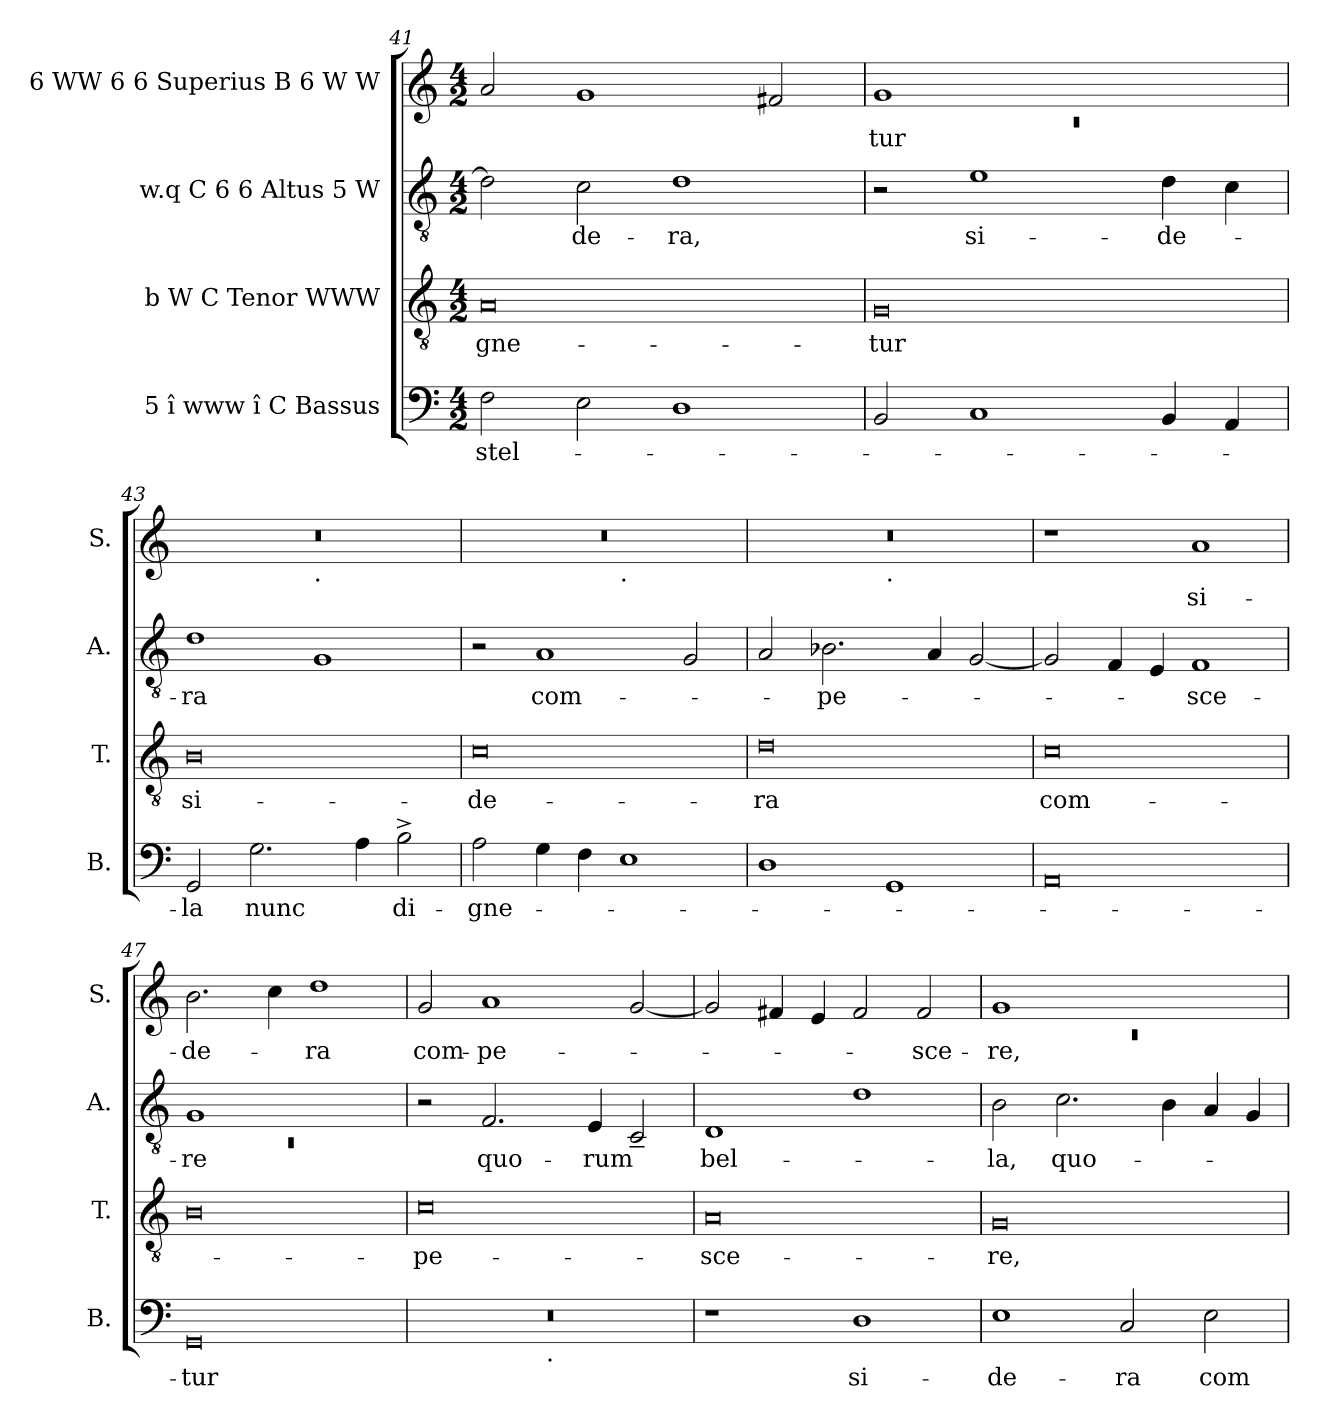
**kern	**text	**kern	**text	**kern	**text	**kern	**text
*part4	*part4	*part3	*part3	*part2	*part2	*part1	*part1
*staff4	*staff4	*staff3	*staff3	*staff2	*staff2	*staff1	*staff1
*I"5 î www î C Bassus	*	*I"b W C Tenor WWW	*	*I"w.q C 6 6 Altus 5 W	*	*I"6 WW 6 6 Superius B 6 W W	*
*I'B.	*	*I'T.	*	*I'A.	*	*I'S.	*
*clefF4	*	*clefGv2	*	*clefGv2	*	*clefG2	*
*k[]	*	*k[]	*	*k[]	*	*k[]	*
*C:	*	*C:	*	*C:	*	*C:	*
*M4/2	*	*M4/2	*	*M4/2	*	*M4/2	*
=41	=41	=41	=41	=41	=41	=41	=41
!	!LO:LY:b	!	!LO:LY:b	!	!	!	!
2F\	stel-	0A	-gne-	2d\]	.	2a/	.
!	!	!	!	!	!LO:LY:b	!	!
2E\	.	.	.	2c\	-de-	1g	.
!	!	!	!	!	!LO:LY:b	!	!
1D	.	.	.	1d	-ra,	.	.
.	.	.	.	.	.	2f#/	.
!!LO:LB:g=z
=42	=42	=42	=42	=42	=42	=42	=42
*	*	*	*	*	*	*^	*
!	!	!	!LO:LY:b	!	!	!	!LO:N:vis=1	!LO:LY:b
2BB/	.	0G	-tur	2r	.	1g	0rc	-tur
!	!	!	!	!	!LO:LY:b	!	!	!
1C	.	.	.	1e	si-	.	.	.
.	.	.	.	.	.	1ryy	.	.
!	!	!	!	!	!LO:LY:b	!	!	!
4BB/	.	.	.	4d\	-de-	.	.	.
4AA/	.	.	.	4c\	.	.	.	.
=43	=43	=43	=43	=43	=43	=43	=43	=43
!	!LO:LY:b	!	!LO:LY:b:rj	!	!LO:LY:b	!	!	!
2GG/	-la	0B	si-	1d	-ra	0r	1ryy	.
!	!LO:LY:b	!	!	!	!	!	!	!
2.G\	nunc	.	.	.	.	.	.	.
!	!	!	!	!	!	!	!LO:TX:b:t=.	!
.	.	.	.	1G	.	.	1ryy	.
4A\	.	.	.	.	.	.	.	.
!	!LO:LY:b	!	!	!	!	!	!	!
2B^>\	di-	.	.	.	.	.	.	.
=44	=44	=44	=44	=44	=44	=44	=44	=44
!	!LO:LY:b	!	!LO:LY:b	!	!	!	!	!
2A\	-gne-	0c	-de-	2r	.	0r	1ryy	.
!	!	!	!	!	!LO:LY:b	!	!	!
4G\	.	.	.	1A	com-	.	.	.
4F\	.	.	.	.	.	.	.	.
!	!	!	!	!	!	!	!LO:TX:b:t=.	!
1E	.	.	.	.	.	.	1ryy	.
.	.	.	.	2G/	.	.	.	.
=45	=45	=45	=45	=45	=45	=45	=45	=45
!	!	!	!LO:LY:b:rj	!	!	!	!	!
1D	.	0d	-ra	2A/	.	0r	1ryy	.
!	!	!	!	!	!LO:LY:b	!	!	!
.	.	.	.	2.B-\	-pe-	.	.	.
!	!	!	!	!	!	!	!LO:TX:b:t=.	!
1GG	.	.	.	.	.	.	1ryy	.
.	.	.	.	4A/	.	.	.	.
.	.	.	.	[<2G/	.	.	.	.
=46	=46	=46	=46	=46	=46	=46	=46	=46
!	!	!	!LO:LY:b	!	!	!	!	!
*	*	*	*	*	*	*v	*v	*
0AA	.	0c	com-	2G/]	.	1r	.
.	.	.	.	4F/	.	.	.
.	.	.	.	4E/	.	.	.
!	!	!	!	!	!LO:LY:b	!	!LO:LY:b
.	.	.	.	1F	-sce-	1a	si-
=47	=47	=47	=47	=47	=47	=47	=47
*	*	*	*	*^	*	*	*
!	!LO:LY:b	!	!	!	!LO:N:vis=1	!LO:LY:b	!	!LO:LY:b
0GG	-tur	0B	.	1G	0rC	-re	2.b\	-de-
.	.	.	.	.	.	.	4cc\	.
!	!	!	!	!	!	!	!	!LO:LY:b
.	.	.	.	1ryy	.	.	1dd	-ra
*	*	*	*	*v	*v	*	*	*
!!LO:PB:g=z
=48	=48	=48	=48	=48	=48	=48	=48
!	!	!	!LO:LY:b	!	!	!	!LO:LY:b
*^	*	*	*	*	*	*	*
0r	1ryy	.	0c	-pe-	2r	.	2g/	com-
!	!	!	!	!	!	!LO:LY:b	!	!LO:LY:b
.	.	.	.	.	2.F/	quo-	1a	-pe-
!	!LO:TX:b:t=.	!	!	!	!	!	!	!
.	1ryy	.	.	.	.	.	.	.
!	!	!	!	!	!	!LO:LY:b	!	!
.	.	.	.	.	4E/	-rum	.	.
.	.	.	.	.	2C~</	.	[<2g/	.
=49	=49	=49	=49	=49	=49	=49	=49	=49
!	!	!	!	!LO:LY:b	!	!LO:LY:b	!	!
*v	*v	*	*	*	*	*	*	*
1r	.	0A	-sce-	1D	bel-	2g/]	.
.	.	.	.	.	.	4f#/	.
.	.	.	.	.	.	4e/	.
!	!LO:LY:b	!	!	!	!	!	!
1D	si-	.	.	1d	.	2f#/	.
!	!	!	!	!	!	!	!LO:LY:b
.	.	.	.	.	.	2f#/	-sce-
=50	=50	=50	=50	=50	=50	=50	=50
*	*	*	*	*	*	*^	*
!	!LO:LY:b	!	!LO:LY:b	!	!LO:LY:b	!	!LO:N:vis=1	!LO:LY:b
1E	-de-	0G	-re,	2B\	-la,	1g	0rc	-re,
!	!	!	!	!	!LO:LY:b	!	!	!
.	.	.	.	2.c\	quo-	.	.	.
!	!LO:LY:b	!	!	!	!	!	!	!
2C/	-ra	.	.	.	.	1ryy	.	.
.	.	.	.	4B\	.	.	.	.
!	!LO:LY:b	!	!	!	!	!	!	!
2E\	com-	.	.	4A/	.	.	.	.
.	.	.	.	4G/	.	.	.	.
*	*	*	*	*	*	*v	*v	*
=	=	=	=	=	=	=	=
*-	*-	*-	*-	*-	*-	*-	*-
